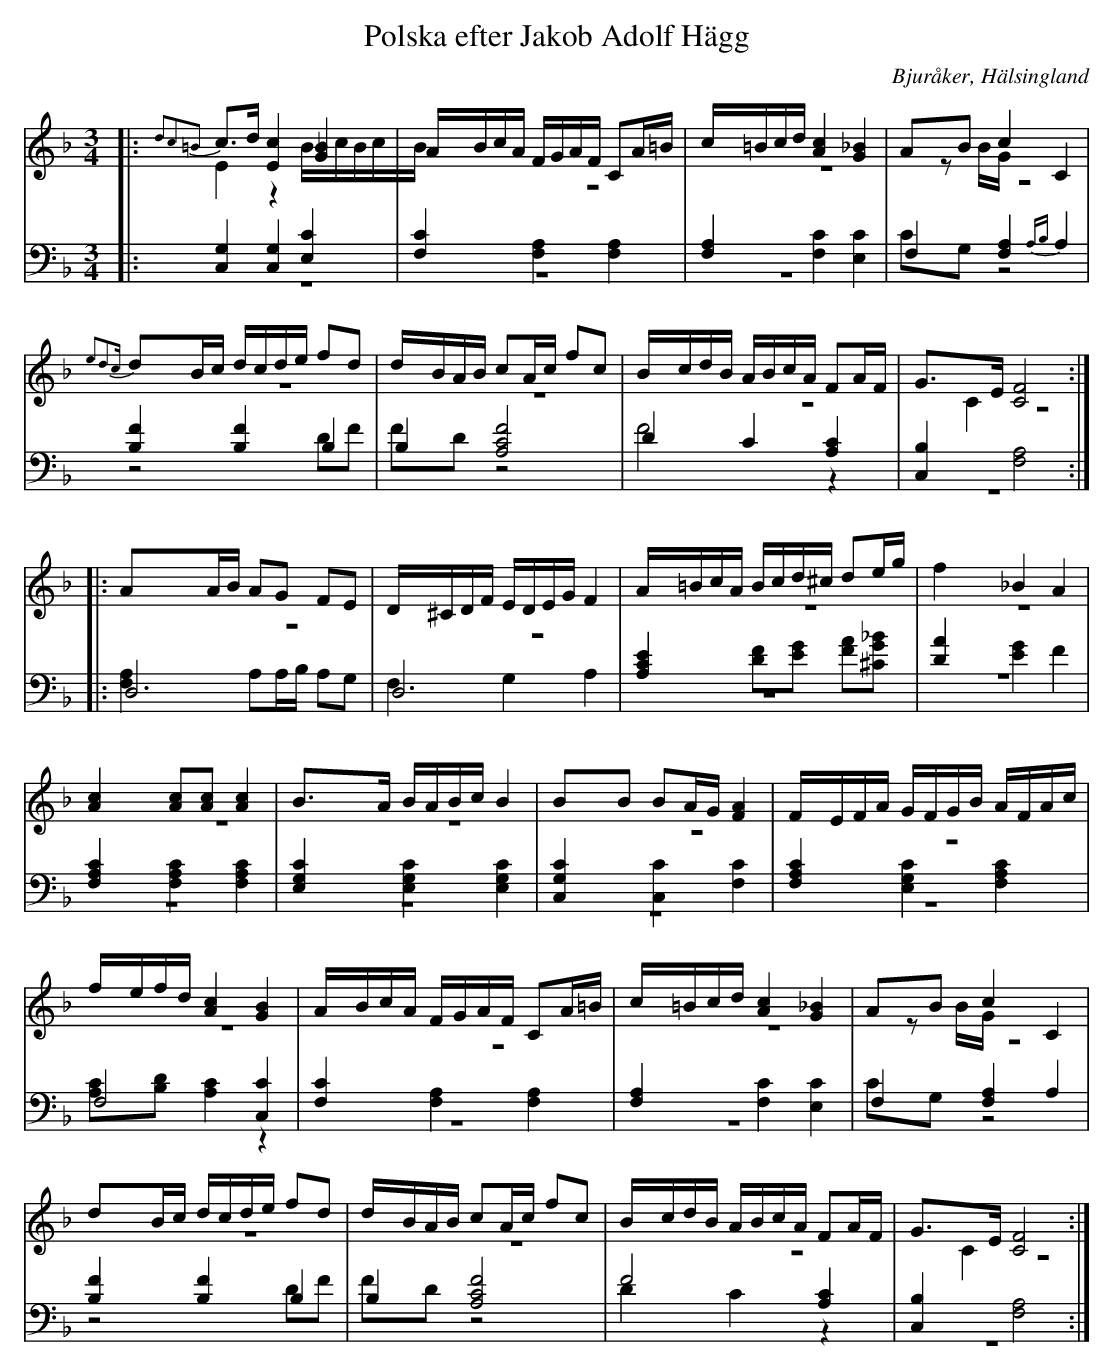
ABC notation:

X:1
T: Polska efter Jakob Adolf Hägg
O: Bjuråker, Hälsingland
M: 3/4
L: 1/16
K: F
V:1
V:2 merge
V:3
V:4 merge
V:1
|: {d2c2=B2}c2>d2 [E4c4] [G4_B4]|ABcA FGAF C2A=B|c=Bcd [A4c4] [G4_B4]|A2B2 c4 C4 |
{e2d2c}d2Bc dcde f2d2|dBAB c2Ac f2c2|BcdB ABcA F2AF|G2>E2 [C8F8]:|
|:A2AB A2G2 F2E2|D^CDF EDEG F4|A=BcA Bcd^c d2eg|f4 _B4 A4 |
[A4c4] [A2c2][A2c2] [A4c4]|B2>A2 BABc B4|B2B2 B2AG [F4A4]|FEFA GFGB AFAc|
fefd [A4c4] [G4B4]|ABcA FGAF C2A=B|c=Bcd [A4c4] [G4_B4]|A2B2 c4 C4 |
d2Bc dcde f2d2|dBAB c2Ac f2c2|BcdB ABcA F2AF|G2>E2 [C8F8]:|
V:2
|:E4 z4 B4/5c4/5B4/5c4/5B4/5|z12|z12|z2BG z8 |
z12|z12|z12|C4 z8:|
|:z12|z12|z12|z12 |
z12|z12|z12|z12|
z12|z12|z12|z2BG z8 |
z12|z12|z12|C4 z8:|
V:3 clef=bass
|: [C,4G,4] [C,4G,4] [E,4C4]|[F,4C4] [F,4A,4] [F,4A,4]|[F,4A,4] [F,4C4] [E,4C4]| F,4 [F,4A,4] {A,B,}A,4|
[B,4F4] [B,4F4] B,4|B,4 [A,8C8F8]|D4 C4 [A,4C4]|[C,4B,4] [F,8A,8]:|
|:D,12|D,12|[A,4C4E4] [D2F2][E2G2] [F2A2][^C2G2_B2]|
[D4A4] [E4G4] F4|[F,4A,4C4] [F,4A,4C4] [F,4A,4C4]|[E,4G,4C4] [E,4G,4C4] [E,4G,4C4]|[C,4G,4C4] [C,4C4] [F,4C4]|
[F,4A,4C4] [E,4G,4C4] [F,4A,4C4]|F,8 [C,4C4]|[F,4C4] [F,4A,4] [F,4A,4]|[F,4A,4] [F,4C4] [E,4C4]|
F,4 [F,4A,4] A,4|[B,4F4] [B,4F4] B,4|B,4 [A,8C8F8]|F8  [A,4C4]|[C,4B,4] [F,8A,8]:|
V:4 clef=bass
|:z12|z12|z12|C2G,2 z8 |
z8 D2F2|F2D2 z8|F8 z4|z12:|
|:[F,4A,4] A,2A,B, A,2G,2|F,4 G,4 A,4|z12|z12 |
z12|z12|z12|z12|
[A,2C2][B,2D2] [A,4C4] z4|z12|z12|C2G,2 z8 |
z8 D2F2|F2D2 z8|D4 C4 z4|z12:|
